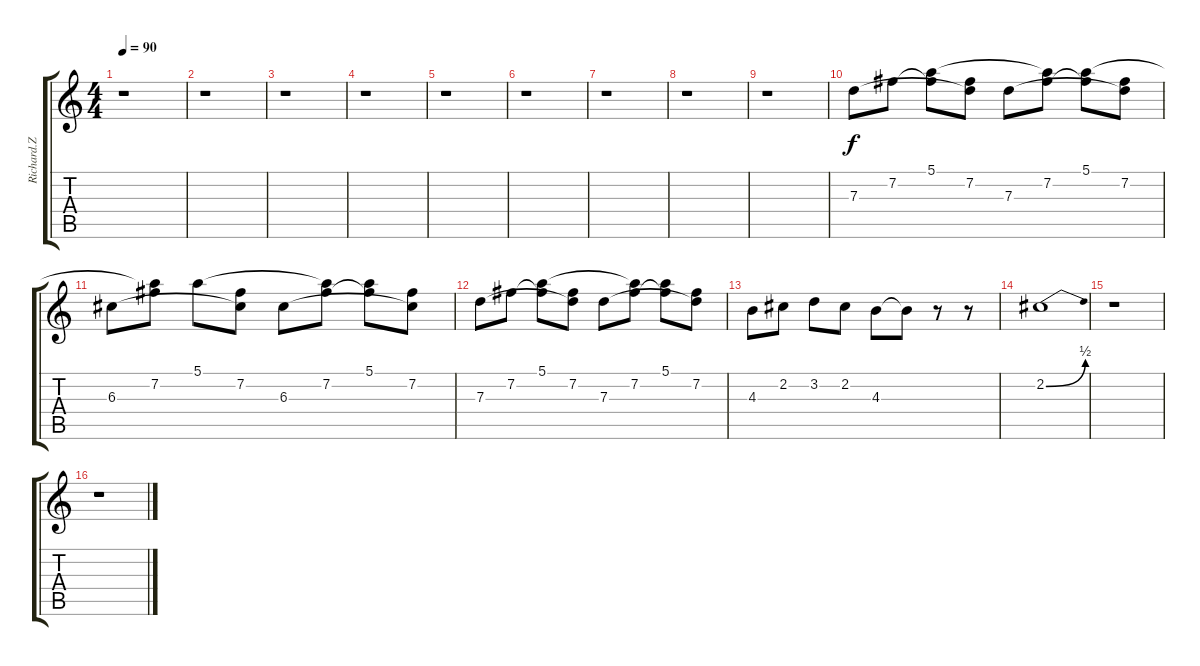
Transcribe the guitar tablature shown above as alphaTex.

\track ("Richard.Z Kruspe" "Richard.Z ") {instrument electricguitarmuted}
\staff {score tabs}
\tuning (E4 B3 G3 D3 A2 E2) {hide}
\ts (4 4)
\tempo 90
\clef g2
\ks c
r.1{dy f} |
r.1 |
r.1 |
r.1 |
r.1 |
r.1 |
r.1 |
r.1 |
r.1 |
7.3.8 7.2.8 (5.1 7.2{t}).8 (7.2 7.3{t}).8 7.3.8 (5.1{t} 7.2).8 (5.1 7.2{t}).8 (7.2 7.3{t}).8 |
6.3.8 (5.1{t} 7.2).8 5.1.8 (7.2 6.3{t}).8 6.3.8 (5.1{t} 7.2).8 (5.1 7.2{t}).8 (7.2 6.3{t}).8 |
7.3.8 7.2.8 (5.1 7.2{t}).8 (7.2 7.3{t}).8 7.3.8 (5.1{t} 7.2).8 (5.1 7.2{t}).8 (7.2 7.3{t}).8 |
4.3.8 2.2.8 3.2.8 2.2.8 4.3.8 4.3{t}.8 r.8 r.8 |
2.2{be (bend 0 0 60 2)}.1 |
r.1 |
r.1
